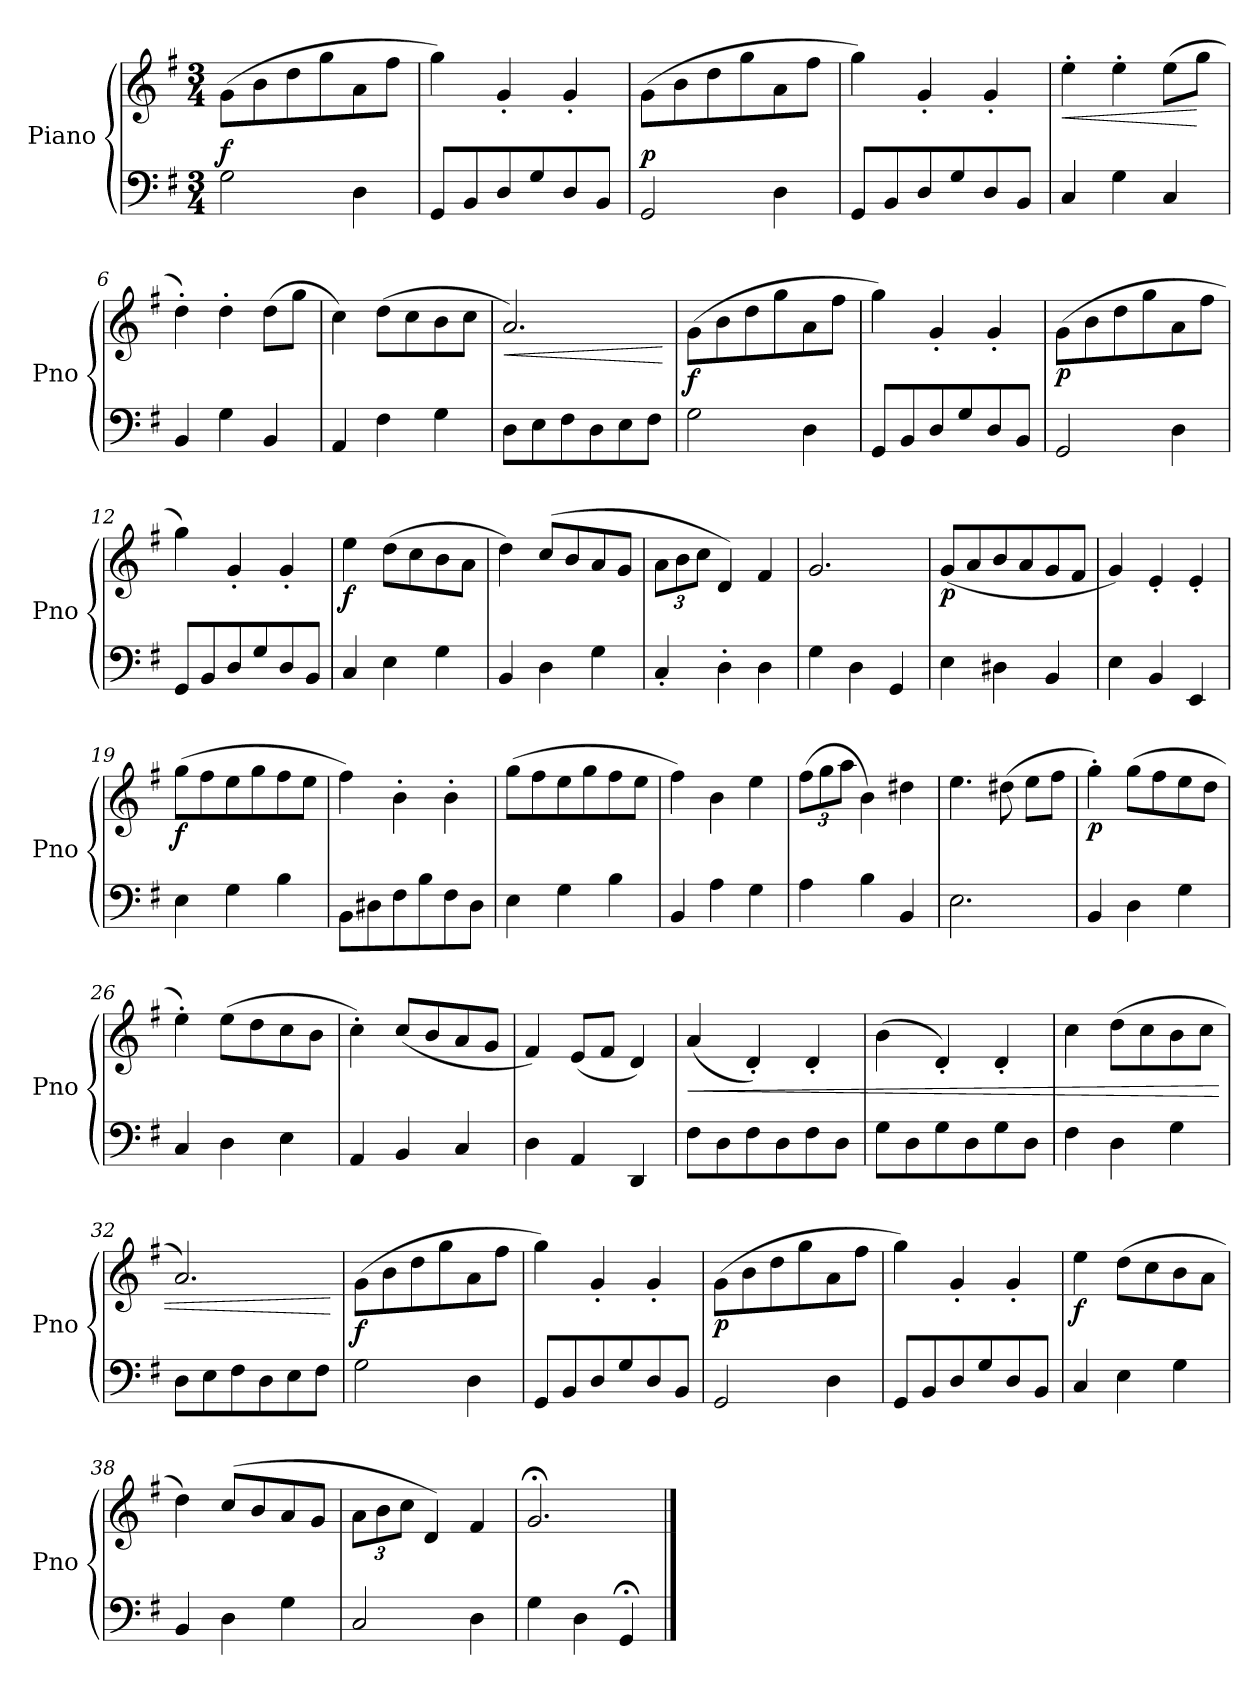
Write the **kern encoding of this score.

**kern	**kern	**dynam
*part1	*part1	*part1
*staff2	*staff1	*staff1/2
*I"Piano	*	*
*I'Pno	*	*
*clefF4	*clefG2	*
*k[f#]	*k[f#]	*
*M3/4	*M3/4	*
=1	=1	=1
!	!	!LO:DY:a=2
2G\	(>8g\L	f
.	8b\	.
.	8dd\	.
.	8gg\	.
4D\	8a\	.
.	8ff#\J	.
=2	=2	=2
8GG/L	4gg\)	.
8BB/	.	.
8D/	4g'/	.
8G/	.	.
8D/	4g'/	.
8BB/J	.	.
=3	=3	=3
!	!	!LO:DY:a=2
2GG/	(>8g\L	p
.	8b\	.
.	8dd\	.
.	8gg\	.
4D\	8a\	.
.	8ff#\J	.
=4	=4	=4
8GG/L	4gg\)	.
8BB/	.	.
8D/	4g'/	.
8G/	.	.
8D/	4g'/	.
8BB/J	.	.
=5	=5	=5
!	!	!LO:HP:b
4C/	4ee'\	<
4G\	4ee'\	.
4C/	(>8ee\L	.
.	8gg\J	[
=6	=6	=6
4BB/	4dd'\)	.
4G\	4dd'\	.
4BB/	(>8dd\L	.
.	8gg\J	.
=7	=7	=7
4AA/	4cc\)	.
4F#\	(>8dd\L	.
.	8cc\	.
4G\	8b\	.
.	8cc\J	.
=8	=8	=8
!	!	!LO:HP:b
8D\L	2.a/)	<
8E\	.	.
8F#\	.	.
8D\	.	.
8E\	.	.
8F#\J	.	.
.	.	[
=9	=9	=9
!	!	!LO:DY:b
2G\	(>8g\L	f
.	8b\	.
.	8dd\	.
.	8gg\	.
4D\	8a\	.
.	8ff#\J	.
=10	=10	=10
8GG/L	4gg\)	.
8BB/	.	.
8D/	4g'/	.
8G/	.	.
8D/	4g'/	.
8BB/J	.	.
=11	=11	=11
!	!	!LO:DY:b
2GG/	(>8g\L	p
.	8b\	.
.	8dd\	.
.	8gg\	.
4D\	8a\	.
.	8ff#\J	.
=12	=12	=12
8GG/L	4gg\)	.
8BB/	.	.
8D/	4g'/	.
8G/	.	.
8D/	4g'/	.
8BB/J	.	.
=13	=13	=13
!	!	!LO:DY:b
4C/	4ee\	f
4E\	(>8dd\L	.
.	8cc\	.
4G\	8b\	.
.	8a\J	.
=14	=14	=14
4BB/	4dd\)	.
4D\	(>8cc/L	.
.	8b/	.
4G\	8a/	.
.	8g/J	.
=15	=15	=15
*	*Xbrackettup	*
4C'/	12a\L	.
.	12b\	.
.	12cc\J	.
4D'\	4d/)	.
4D\	4f#/	.
=16	=16	=16
4G\	2.g/	.
4D\	.	.
4GG/	.	.
=17	=17	=17
!	!	!LO:DY:b
4E\	(<8g/L	p
.	8a/	.
4D#X\	8b/	.
.	8a/	.
4BB/	8g/	.
.	8f#/J	.
=18	=18	=18
4E\	4g/)	.
4BB/	4e'/	.
4EE/	4e'/	.
=19	=19	=19
!	!	!LO:DY:b
4E\	(>8gg\L	f
.	8ff#\	.
4G\	8ee\	.
.	8gg\	.
4B\	8ff#\	.
.	8ee\J	.
=20	=20	=20
8BB\L	4ff#\)	.
8D#X\	.	.
8F#\	4b'\	.
8B\	.	.
8F#\	4b'\	.
8D#\J	.	.
=21	=21	=21
4E\	(>8gg\L	.
.	8ff#\	.
4G\	8ee\	.
.	8gg\	.
4B\	8ff#\	.
.	8ee\J	.
=22	=22	=22
4BB/	4ff#\)	.
4A\	4b\	.
4G\	4ee\	.
=23	=23	=23
4A\	(>12ff#\L	.
.	12gg\	.
.	12aa\J	.
4B\	4b\)	.
4BB/	4dd#X\	.
=24	=24	=24
2.E\	4.ee\	.
.	(>8dd#X\	.
.	8ee\L	.
.	8ff#\J	.
=25	=25	=25
!	!	!LO:DY:b
4BB/	4gg'\)	p
4D\	(>8gg\L	.
.	8ff#\	.
4G\	8ee\	.
.	8dd\J	.
=26	=26	=26
4C/	4ee'\)	.
4D\	(>8ee\L	.
.	8dd\	.
4E\	8cc\	.
.	8b\J	.
=27	=27	=27
4AA/	4cc'\)	.
4BB/	(>8cc/L	.
.	8b/	.
4C/	8a/	.
.	8g/J	.
=28	=28	=28
4D\	4f#/)	.
4AA/	(<8e/L	.
.	8f#/J	.
4DD/	4d/)	.
=29	=29	=29
!	!	!LO:HP:b
8F#\L	(<4a/	<
8D\	.	.
8F#\	4d'/)	.
8D\	.	.
8F#\	4d'/	.
8D\J	.	.
=30	=30	=30
8G\L	(>4b\	.
8D\	.	.
8G\	4d'/)	.
8D\	.	.
8G\	4d'/	.
8D\J	.	.
=31	=31	=31
4F#\	4cc\	.
4D\	(>8dd\L	.
.	8cc\	.
4G\	8b\	.
.	8cc\J	.
=32	=32	=32
8D\L	2.a/)	.
8E\	.	.
8F#\	.	.
8D\	.	.
8E\	.	.
8F#\J	.	.
.	.	[
=33	=33	=33
!	!	!LO:DY:b
2G\	(>8g\L	f
.	8b\	.
.	8dd\	.
.	8gg\	.
4D\	8a\	.
.	8ff#\J	.
=34	=34	=34
8GG/L	4gg\)	.
8BB/	.	.
8D/	4g'/	.
8G/	.	.
8D/	4g'/	.
8BB/J	.	.
=35	=35	=35
!	!	!LO:DY:b
2GG/	(>8g\L	p
.	8b\	.
.	8dd\	.
.	8gg\	.
4D\	8a\	.
.	8ff#\J	.
=36	=36	=36
8GG/L	4gg\)	.
8BB/	.	.
8D/	4g'/	.
8G/	.	.
8D/	4g'/	.
8BB/J	.	.
=37	=37	=37
!	!	!LO:DY:b
4C/	4ee\	f
4E\	(>8dd\L	.
.	8cc\	.
4G\	8b\	.
.	8a\J	.
=38	=38	=38
4BB/	4dd\)	.
4D\	(>8cc/L	.
.	8b/	.
4G\	8a/	.
.	8g/J	.
=39	=39	=39
2C/	12a\L	.
.	12b\	.
.	12cc\J	.
.	4d/)	.
4D\	4f#/	.
=40	=40	=40
4G\	2.g;</	.
4D\	.	.
4GG;/	.	.
==	==	==
*-	*-	*-
